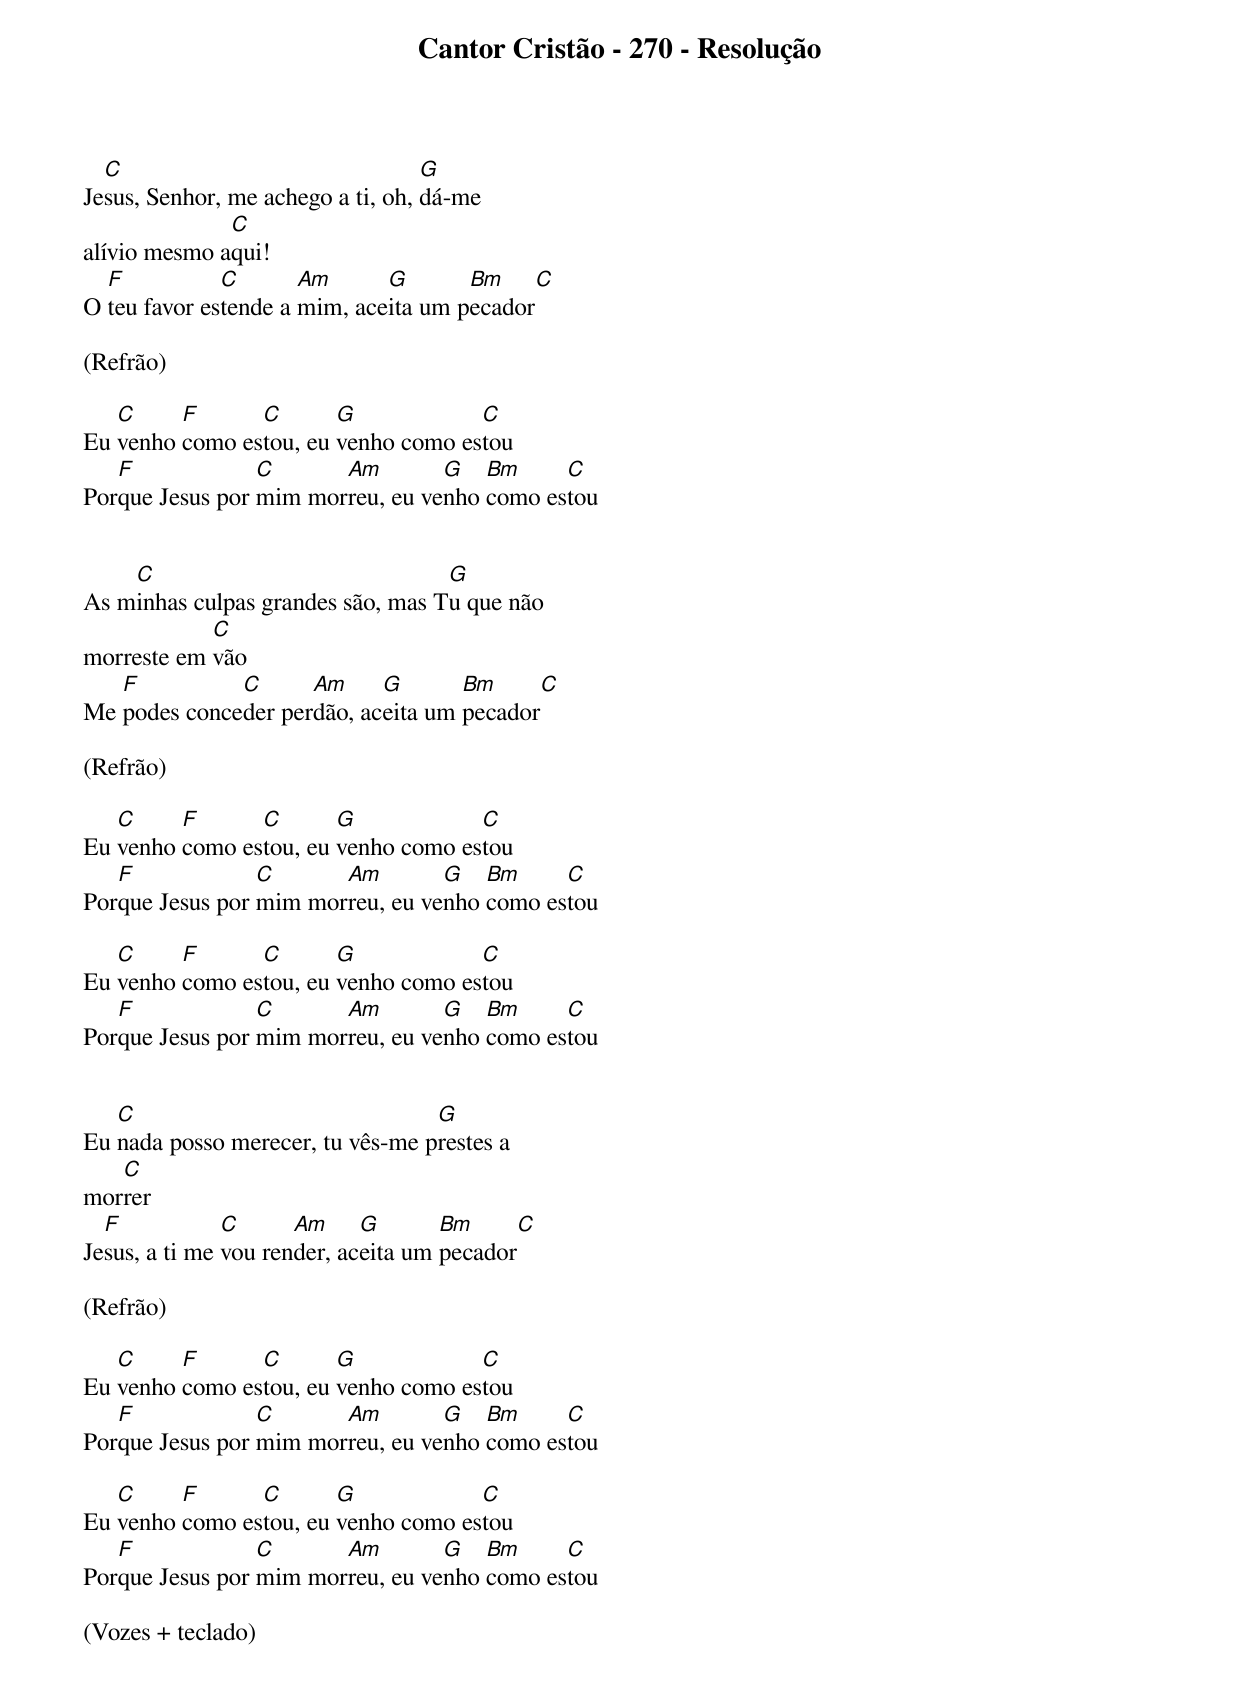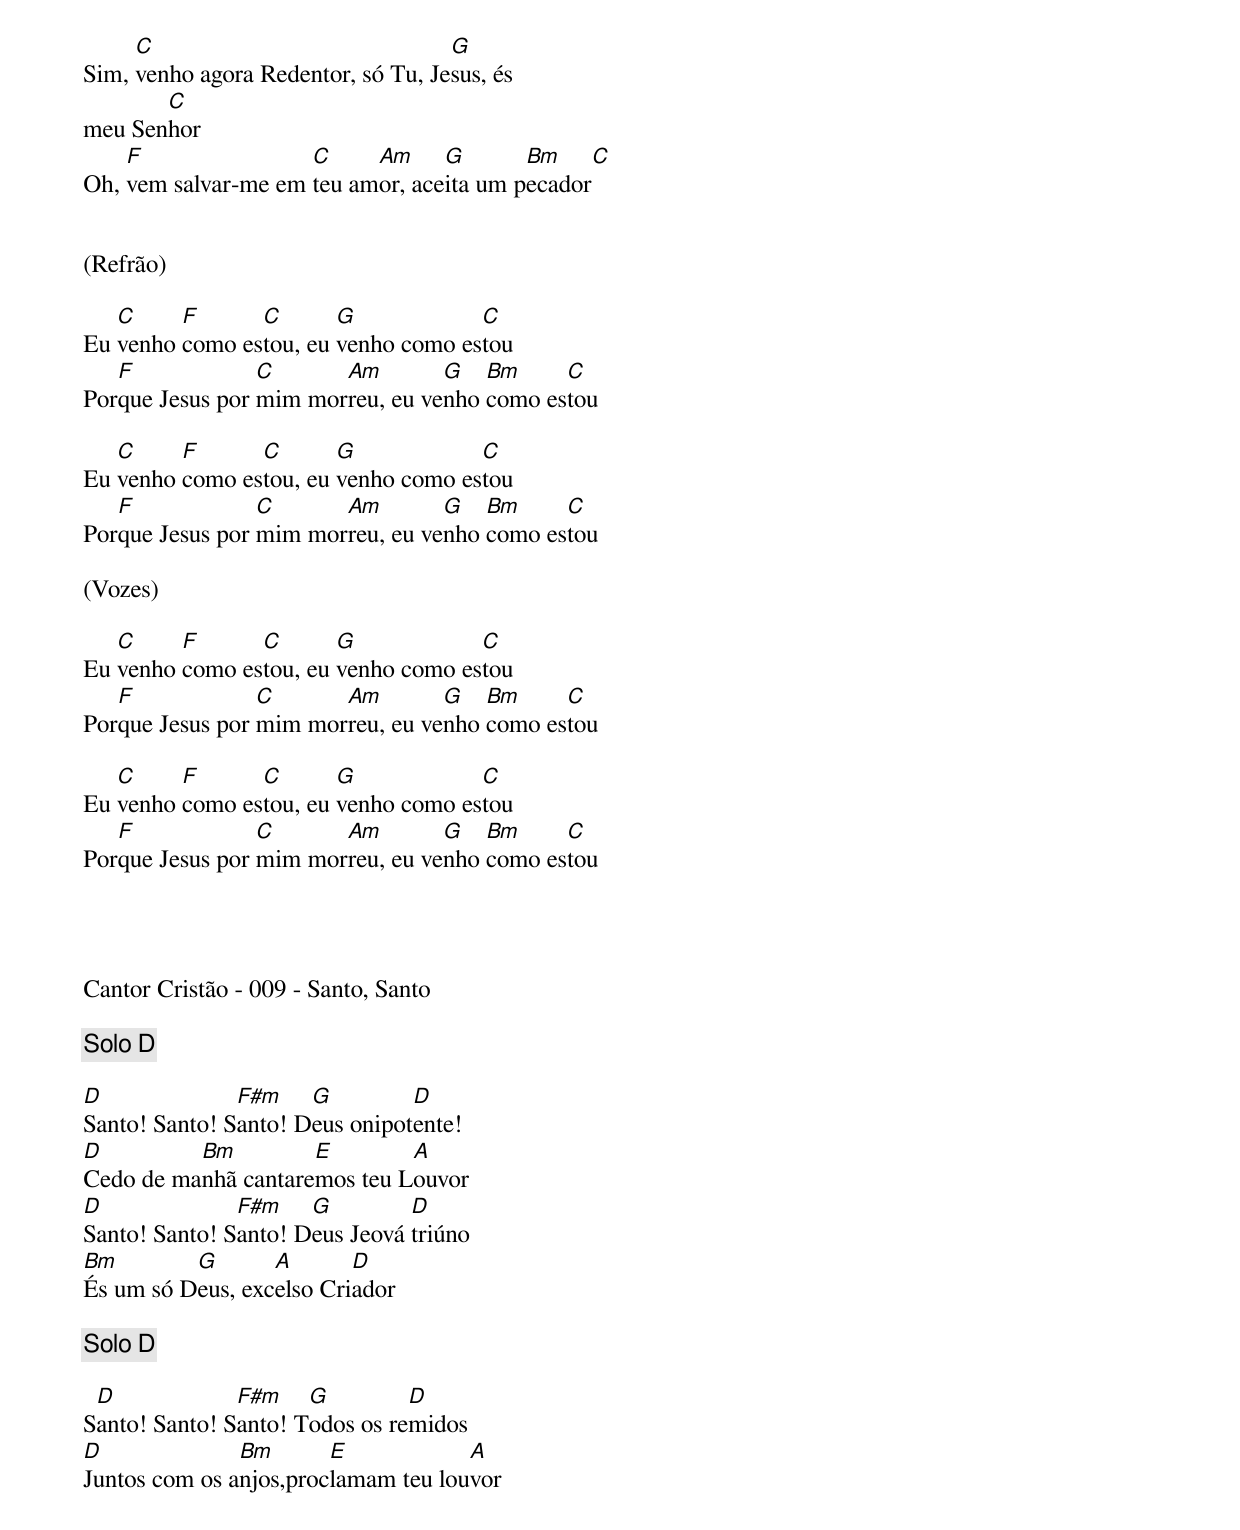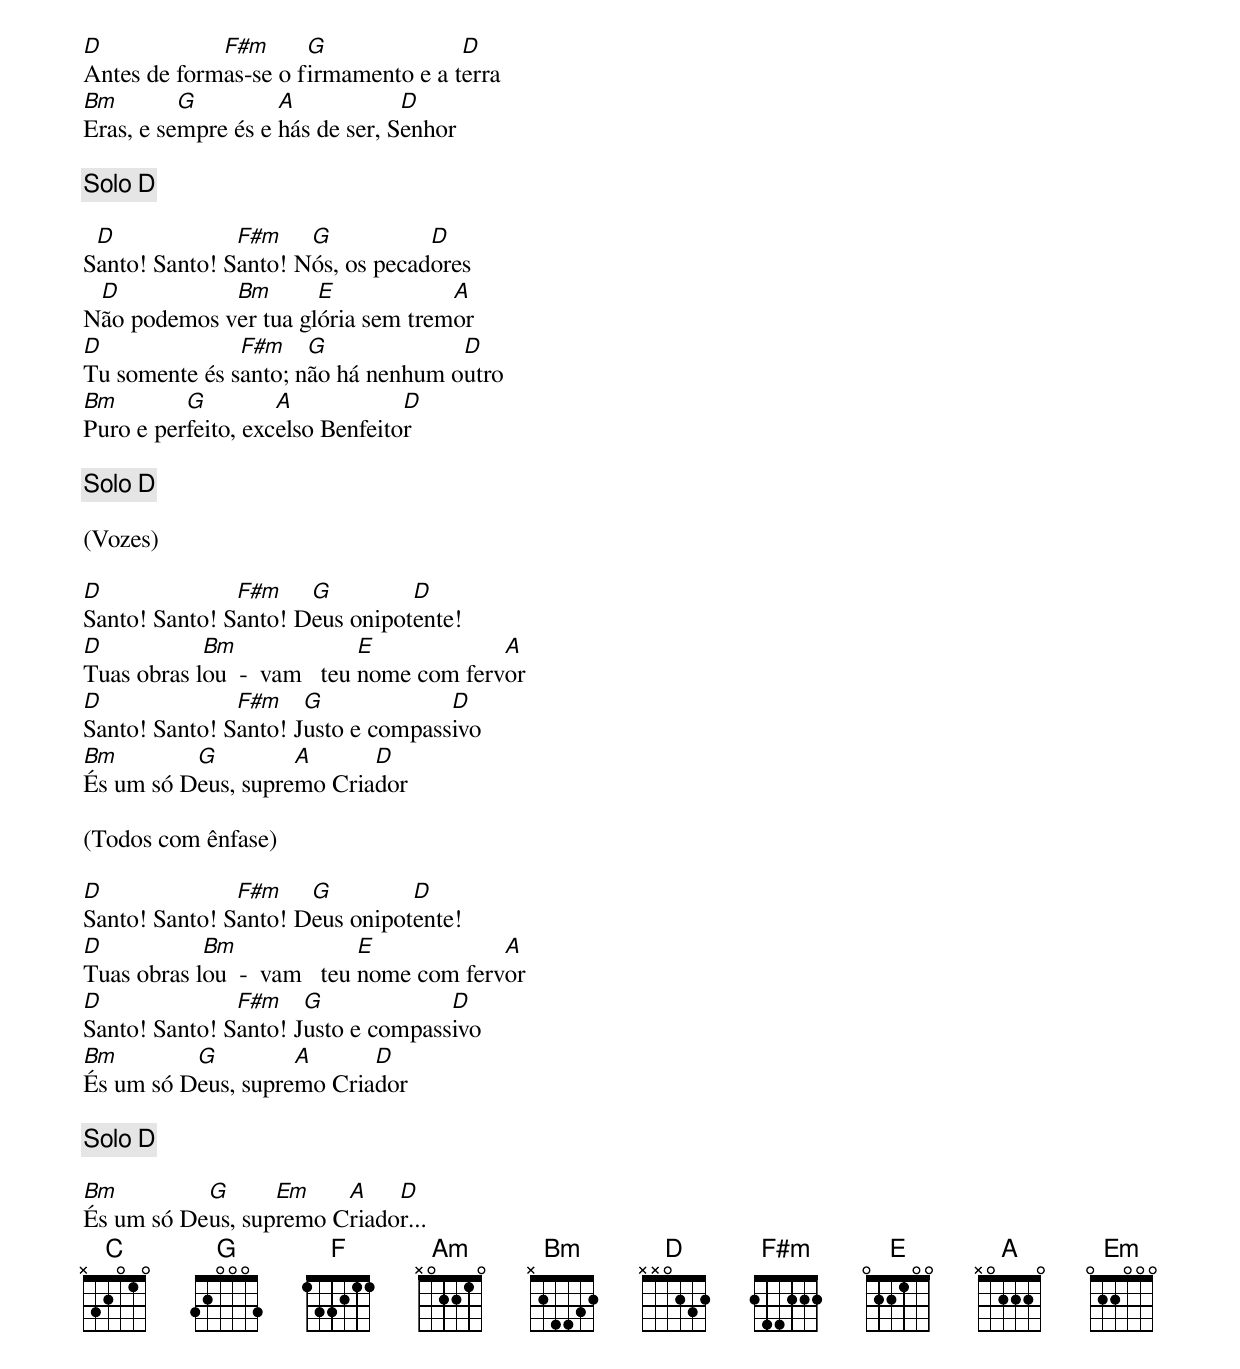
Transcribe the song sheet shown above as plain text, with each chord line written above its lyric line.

Cantor Cristão - 270 - Resolução

  C                                G
Jesus, Senhor, me achego a ti, oh, dá-me
              C
alívio mesmo aqui!
  F           C       Am      G       Bm     C
O teu favor estende a mim, aceita um pecador

(Refrão)

   C     F      C       G            C
Eu venho como estou, eu venho como estou
   F             C      Am        G   Bm     C
Porque Jesus por mim morreu, eu venho como estou


    C                              G
As minhas culpas grandes são, mas Tu que não
            C
morreste em vão
   F          C      Am     G       Bm     C
Me podes conceder perdão, aceita um pecador

(Refrão)

   C     F      C       G            C
Eu venho como estou, eu venho como estou
   F             C      Am        G   Bm     C
Porque Jesus por mim morreu, eu venho como estou

   C     F      C       G            C
Eu venho como estou, eu venho como estou
   F             C      Am        G   Bm     C
Porque Jesus por mim morreu, eu venho como estou


   C                              G
Eu nada posso merecer, tu vês-me prestes a
   C
morrer
  F            C      Am     G       Bm     C
Jesus, a ti me vou render, aceita um pecador

(Refrão)

   C     F      C       G            C
Eu venho como estou, eu venho como estou
   F             C      Am        G   Bm     C
Porque Jesus por mim morreu, eu venho como estou

   C     F      C       G            C
Eu venho como estou, eu venho como estou
   F             C      Am        G   Bm     C
Porque Jesus por mim morreu, eu venho como estou

(Vozes + teclado)

     C                              G
Sim, venho agora Redentor, só Tu, Jesus, és
       C
meu Senhor
    F                C     Am     G       Bm     C
Oh, vem salvar-me em teu amor, aceita um pecador


(Refrão)

   C     F      C       G            C
Eu venho como estou, eu venho como estou
   F             C      Am        G   Bm     C
Porque Jesus por mim morreu, eu venho como estou

   C     F      C       G            C
Eu venho como estou, eu venho como estou
   F             C      Am        G   Bm     C
Porque Jesus por mim morreu, eu venho como estou

(Vozes)

   C     F      C       G            C
Eu venho como estou, eu venho como estou
   F             C      Am        G   Bm     C
Porque Jesus por mim morreu, eu venho como estou

   C     F      C       G            C
Eu venho como estou, eu venho como estou
   F             C      Am        G   Bm     C
Porque Jesus por mim morreu, eu venho como estou




Cantor Cristão - 009 - Santo, Santo

[Solo] D

D              F#m    G         D
Santo! Santo! Santo! Deus onipotente!
D         Bm         E        A
Cedo de manhã cantaremos teu Louvor
D              F#m    G         D
Santo! Santo! Santo! Deus Jeová triúno
Bm        G       A       D
És um só Deus, excelso Criador

[Solo] D

 D             F#m    G         D
Santo! Santo! Santo! Todos os remidos
D              Bm       E            A
Juntos com os anjos,proclamam teu louvor
D            F#m      G              D
Antes de formas-se o firmamento e a terra
Bm        G         A            D
Eras, e sempre és e hás de ser, Senhor

[Solo] D

 D             F#m    G           D
Santo! Santo! Santo! Nós, os pecadores
 D           Bm       E            A
Não podemos ver tua glória sem tremor
D              F#m    G             D
Tu somente és santo; não há nenhum outro
Bm        G         A            D
Puro e perfeito, excelso Benfeitor

[Solo] D

(Vozes)

D              F#m    G         D
Santo! Santo! Santo! Deus onipotente!
D           Bm               E            A
Tuas obras lou  -  vam   teu nome com fervor
D              F#m    G             D
Santo! Santo! Santo! Justo e compassivo
Bm        G         A      D
És um só Deus, supremo Criador

(Todos com ênfase)

D              F#m    G         D
Santo! Santo! Santo! Deus onipotente!
D           Bm               E            A
Tuas obras lou  -  vam   teu nome com fervor
D              F#m    G             D
Santo! Santo! Santo! Justo e compassivo
Bm        G         A      D
És um só Deus, supremo Criador

[Solo] D

Bm         G      Em    A    D
És um só Deus, supremo Criador...
